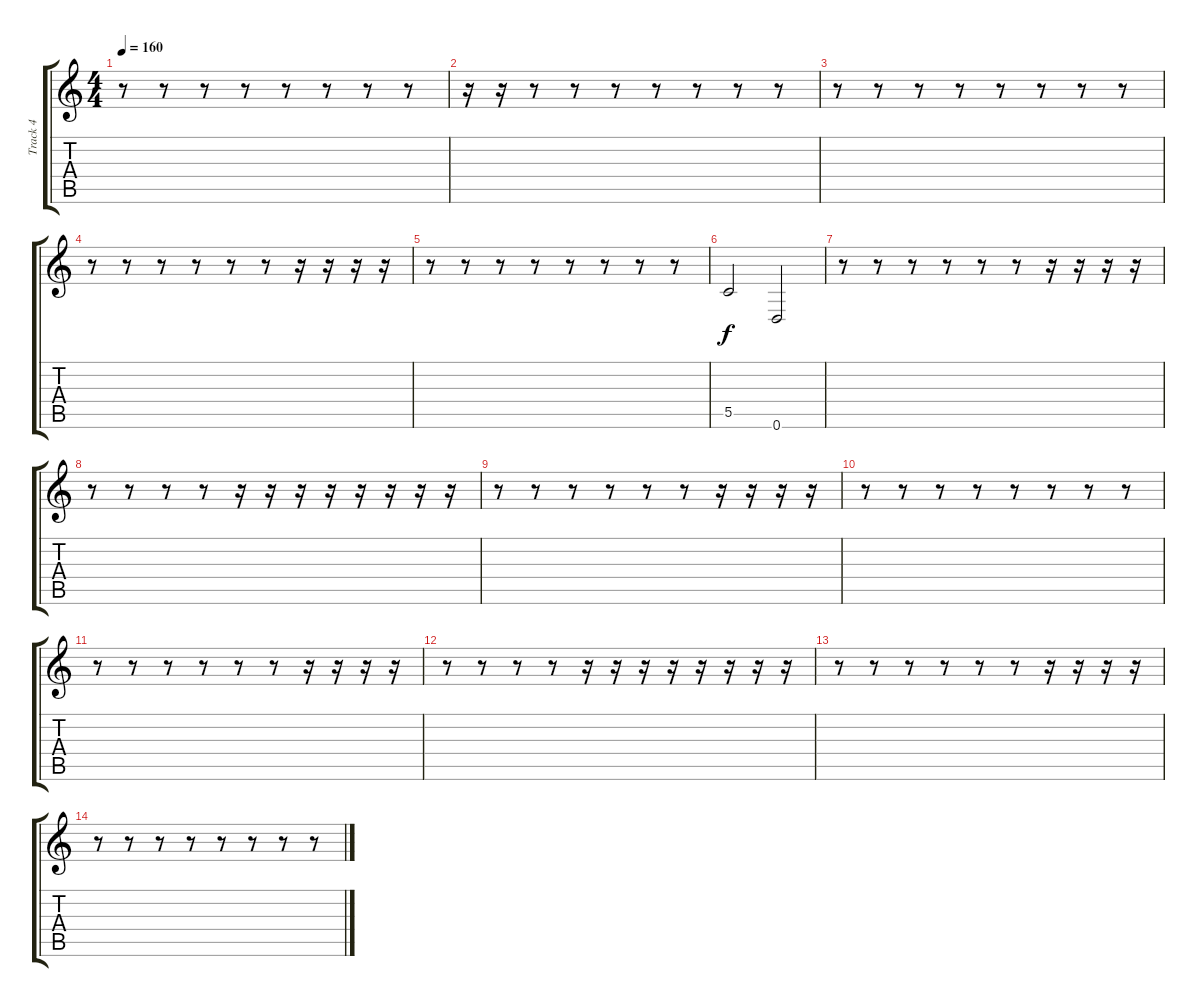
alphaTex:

\track ("Track 4" "Track 4") {instrument electricbasspick}
\staff {score tabs}
\tuning (D4 A3 F3 C3 G2 D2) {hide}
\ts (4 4)
\tempo 160
\clef g2
\ks c
r.8{dy f} r.8 r.8 r.8 r.8 r.8 r.8 r.8 |
r.16 r.16 r.8 r.8 r.8 r.8 r.8 r.8 r.8 |
r.8 r.8 r.8 r.8 r.8 r.8 r.8 r.8 |
r.8 r.8 r.8 r.8 r.8 r.8 r.16 r.16 r.16 r.16 |
r.8 r.8 r.8 r.8 r.8 r.8 r.8 r.8 |
5.5.2 0.6.2 |
r.8 r.8 r.8 r.8 r.8 r.8 r.16 r.16 r.16 r.16 |
r.8 r.8 r.8 r.8 r.16 r.16 r.16 r.16 r.16 r.16 r.16 r.16 |
r.8 r.8 r.8 r.8 r.8 r.8 r.16 r.16 r.16 r.16 |
r.8 r.8 r.8 r.8 r.8 r.8 r.8 r.8 |
r.8 r.8 r.8 r.8 r.8 r.8 r.16 r.16 r.16 r.16 |
r.8 r.8 r.8 r.8 r.16 r.16 r.16 r.16 r.16 r.16 r.16 r.16 |
r.8 r.8 r.8 r.8 r.8 r.8 r.16 r.16 r.16 r.16 |
r.8 r.8 r.8 r.8 r.8 r.8 r.8 r.8
